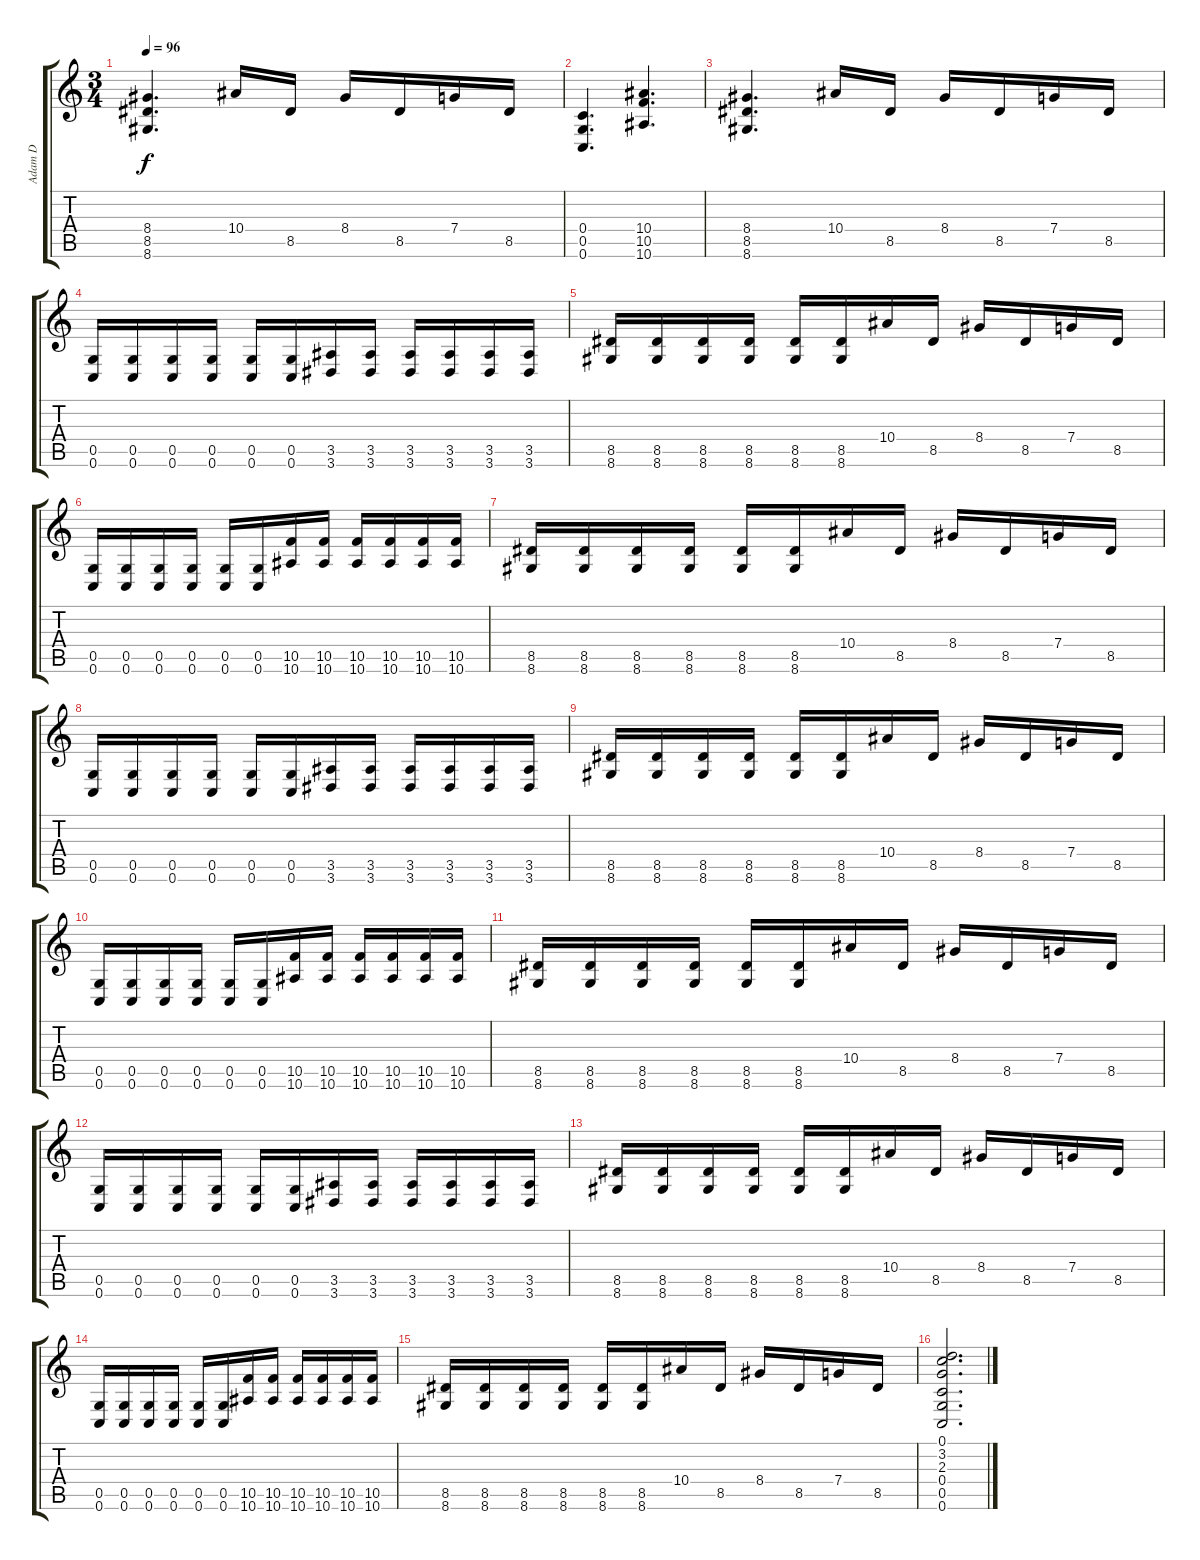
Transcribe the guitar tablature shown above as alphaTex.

\track ("Adam D" "Adam D") {instrument distortionguitar}
\staff {score tabs}
\tuning (D4 A3 F3 C3 G2 C2) {hide}
\ts (3 4)
\tempo 96
\clef g2
\ks c
(8.4 8.5 8.6).4{d dy f} 10.4.16 8.5.16 8.4.16 8.5.16 7.4.16 8.5.16 |
(0.4 0.5 0.6).4{d} (10.4 10.5 10.6).4{d} |
(8.4 8.5 8.6).4{d} 10.4.16 8.5.16 8.4.16 8.5.16 7.4.16 8.5.16 |
(0.5 0.6).16 (0.5 0.6).16 (0.5 0.6).16 (0.5 0.6).16 (0.5 0.6).16 (0.5 0.6).16 (3.5 3.6).16 (3.5 3.6).16 (3.5 3.6).16 (3.5 3.6).16 (3.5 3.6).16 (3.5 3.6).16 |
(8.5 8.6).16 (8.5 8.6).16 (8.5 8.6).16 (8.5 8.6).16 (8.5 8.6).16 (8.5 8.6).16 10.4.16 8.5.16 8.4.16 8.5.16 7.4.16 8.5.16 |
(0.5 0.6).16 (0.5 0.6).16 (0.5 0.6).16 (0.5 0.6).16 (0.5 0.6).16 (0.5 0.6).16 (10.5 10.6).16 (10.5 10.6).16 (10.5 10.6).16 (10.5 10.6).16 (10.5 10.6).16 (10.5 10.6).16 |
(8.5 8.6).16 (8.5 8.6).16 (8.5 8.6).16 (8.5 8.6).16 (8.5 8.6).16 (8.5 8.6).16 10.4.16 8.5.16 8.4.16 8.5.16 7.4.16 8.5.16 |
(0.5 0.6).16 (0.5 0.6).16 (0.5 0.6).16 (0.5 0.6).16 (0.5 0.6).16 (0.5 0.6).16 (3.5 3.6).16 (3.5 3.6).16 (3.5 3.6).16 (3.5 3.6).16 (3.5 3.6).16 (3.5 3.6).16 |
(8.5 8.6).16 (8.5 8.6).16 (8.5 8.6).16 (8.5 8.6).16 (8.5 8.6).16 (8.5 8.6).16 10.4.16 8.5.16 8.4.16 8.5.16 7.4.16 8.5.16 |
(0.5 0.6).16 (0.5 0.6).16 (0.5 0.6).16 (0.5 0.6).16 (0.5 0.6).16 (0.5 0.6).16 (10.5 10.6).16 (10.5 10.6).16 (10.5 10.6).16 (10.5 10.6).16 (10.5 10.6).16 (10.5 10.6).16 |
(8.5 8.6).16 (8.5 8.6).16 (8.5 8.6).16 (8.5 8.6).16 (8.5 8.6).16 (8.5 8.6).16 10.4.16 8.5.16 8.4.16 8.5.16 7.4.16 8.5.16 |
(0.5 0.6).16 (0.5 0.6).16 (0.5 0.6).16 (0.5 0.6).16 (0.5 0.6).16 (0.5 0.6).16 (3.5 3.6).16 (3.5 3.6).16 (3.5 3.6).16 (3.5 3.6).16 (3.5 3.6).16 (3.5 3.6).16 |
(8.5 8.6).16 (8.5 8.6).16 (8.5 8.6).16 (8.5 8.6).16 (8.5 8.6).16 (8.5 8.6).16 10.4.16 8.5.16 8.4.16 8.5.16 7.4.16 8.5.16 |
(0.5 0.6).16 (0.5 0.6).16 (0.5 0.6).16 (0.5 0.6).16 (0.5 0.6).16 (0.5 0.6).16 (10.5 10.6).16 (10.5 10.6).16 (10.5 10.6).16 (10.5 10.6).16 (10.5 10.6).16 (10.5 10.6).16 |
(8.5 8.6).16 (8.5 8.6).16 (8.5 8.6).16 (8.5 8.6).16 (8.5 8.6).16 (8.5 8.6).16 10.4.16 8.5.16 8.4.16 8.5.16 7.4.16 8.5.16 |
(0.1 3.2 2.3 0.4 0.5 0.6).2{d}
